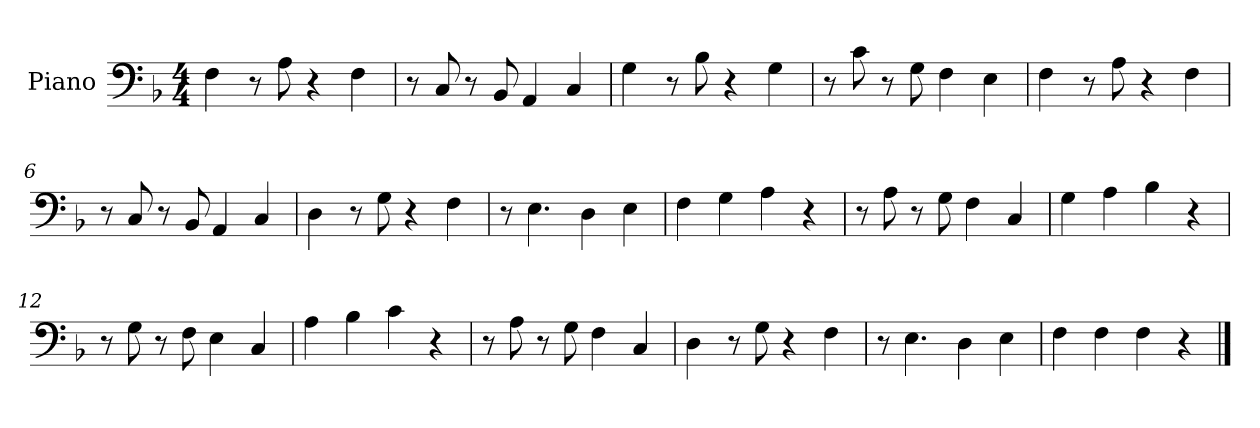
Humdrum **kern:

**kern
*part1
*staff1
*I"Piano
*I'Pno
*clefF4
*k[b-]
*M4/4
=1
4F\
8r
8A\
4r
4F\
=2
8r
8C/
8r
8BB-/
4AA/
4C/
=3
4G\
8r
8B-\
4r
4G\
=4
8r
8c\
8r
8G\
4F\
4E\
=5
4F\
8r
8A\
4r
4F\
=6
8r
8C/
8r
8BB-/
4AA/
4C/
=7
4D\
8r
8G\
4r
4F\
=8
8r
4.E\
4D\
4E\
=9
4F\
4G\
4A\
4r
=10
8r
8A\
8r
8G\
4F\
4C/
=11
4G\
4A\
4B-\
4r
=12
8r
8G\
8r
8F\
4E\
4C/
=13
4A\
4B-\
4c\
4r
=14
8r
8A\
8r
8G\
4F\
4C/
=15
4D\
8r
8G\
4r
4F\
=16
8r
4.E\
4D\
4E\
=17
4F\
4F\
4F\
4r
==
*-
